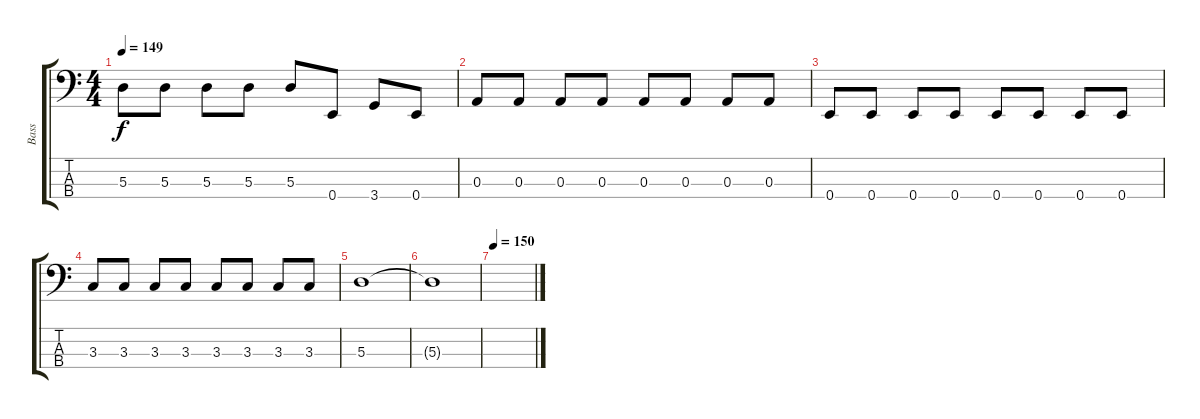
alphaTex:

\track ("Bass" "Bass") {instrument electricbasspick}
\staff {score tabs}
\tuning (G2 D2 A1 E1) {hide}
\ts (4 4)
\tempo 149
\clef f4
\ks c
5.3.8{dy f} 5.3.8 5.3.8 5.3.8 5.3.8 0.4.8 3.4.8 0.4.8 |
0.3.8 0.3.8 0.3.8 0.3.8 0.3.8 0.3.8 0.3.8 0.3.8 |
0.4.8 0.4.8 0.4.8 0.4.8 0.4.8 0.4.8 0.4.8 0.4.8 |
3.3.8 3.3.8 3.3.8 3.3.8 3.3.8 3.3.8 3.3.8 3.3.8 |
5.3.1 |
5.3{t}.1 |
\tempo 150
